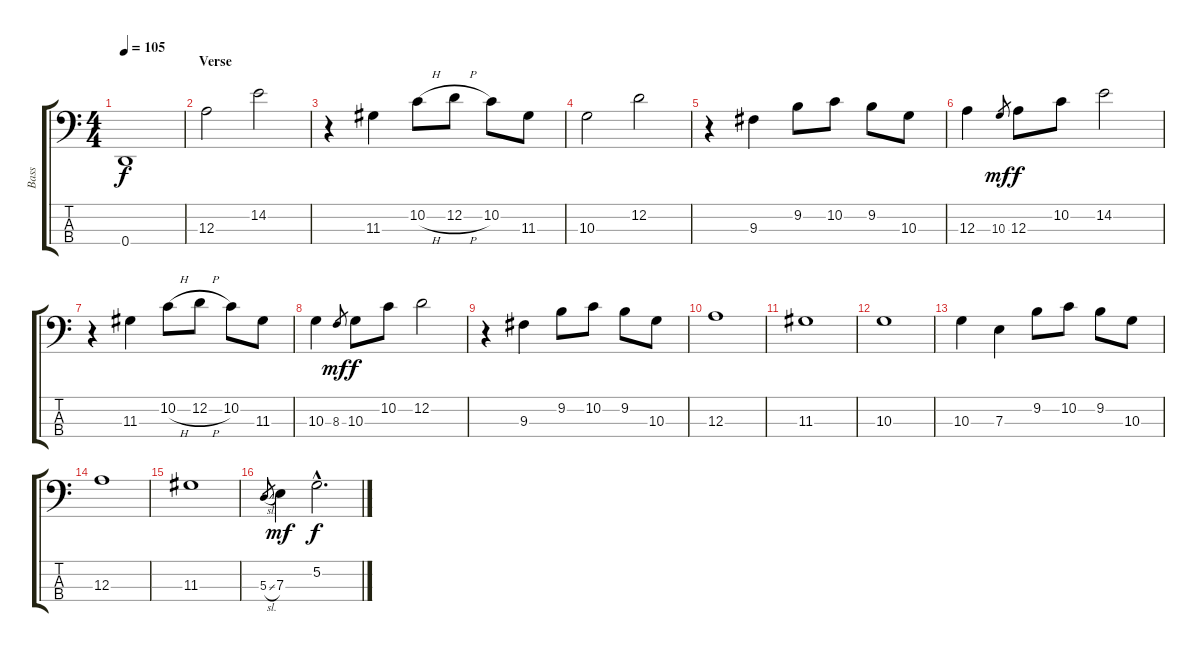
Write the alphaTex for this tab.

\track ("Bass" "Bass") {instrument electricbasspick}
\staff {score tabs}
\tuning (G2 D2 A1 D1) {hide}
\ts (4 4)
\tempo 105
\clef f4
\ks c
0.4{t}.1{dy f} |
\section ("" "Verse")
12.3.2 14.2.2 |
r.4 11.3.4 10.2{h}.8 12.2{h}.8 10.2.8 11.3.8 |
10.3.2 12.2.2 |
r.4 9.3.4 9.2.8 10.2.8 9.2.8 10.3.8 |
12.3.4 10.3.8{gr dy mf} 12.3.8{dy f} 10.2.8 14.2.2 |
r.4 11.3.4 10.2{h}.8 12.2{h}.8 10.2.8 11.3.8 |
10.3.4 8.3.8{gr dy mf} 10.3.8{dy f} 10.2.8 12.2.2 |
r.4 9.3.4 9.2.8 10.2.8 9.2.8 10.3.8 |
12.3.1 |
11.3.1 |
10.3.1 |
10.3.4 7.3.4 9.2.8 10.2.8 9.2.8 10.3.8 |
12.3.1 |
11.3.1 |
5.3{sl}.8{gr} 7.3.4{dy mf} 5.2{hac}.2{d dy f}
